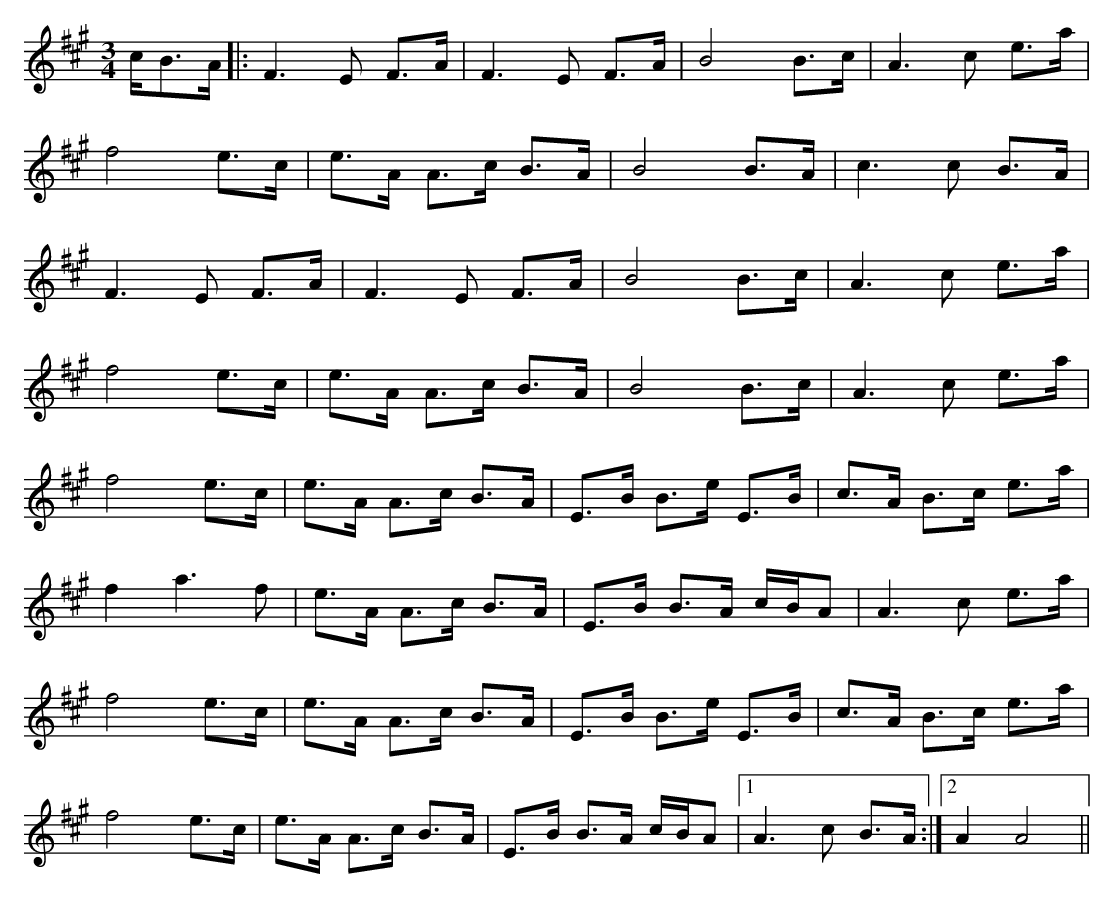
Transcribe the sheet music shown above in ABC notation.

X:1
M:3/4
K:A
c/B>A|:F3E F>A|F3E F>A|B4B>c|A3c e>a|
f4 e>c|e>A A>c B>A|B4B>A|c3c B>A|
F3E F>A|F3E F>A|B4 B>c|A3c e>a|
f4 e>c|e>A A>c B>A|B4 B>c|A3c e>a|
f4 e>c|e>A A>c B>A|E>B B>e E>B|c>A B>c e>a|
f2 a3f|e>A A>c B>A|E>B B>A c/B/A|A3c e>a|
f4 e>c|e>A A>c B>A|E>B B>e E>B|c>A B>c e>a|
f4 e>c|e>A A>c B>A|E>B B>A c/B/A|1 A3c B>A:|2 A2A4||
